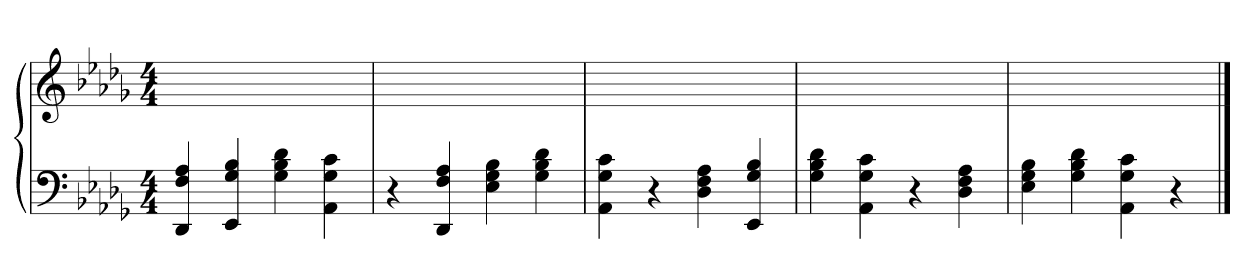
**kern	**kern
*part2	*part1
*staff2	*staff1
*clefF4	*clefG2
*k[b-e-a-d-g-]	*k[b-e-a-d-g-]
*D-:	*D-:
*M4/4	*M4/4
*MM60	*MM60
=1	=1
4DD- 4F 4A-	1ryy
4EE- 4G- 4B-	.
4G- 4B- 4d-	.
4AA- 4G- 4c	.
=2	=2
4r	1ryy
4DD- 4F 4A-	.
4E- 4G- 4B-	.
4G- 4B- 4d-	.
=3	=3
4AA- 4G- 4c	1ryy
4r	.
4D- 4F 4A-	.
4EE- 4G- 4B-	.
=4	=4
4G- 4B- 4d-	1ryy
4AA- 4G- 4c	.
4r	.
4D- 4F 4A-	.
=5	=5
4E- 4G- 4B-	1ryy
4G- 4B- 4d-	.
4AA- 4G- 4c	.
4r	.
==	==
*-	*-
